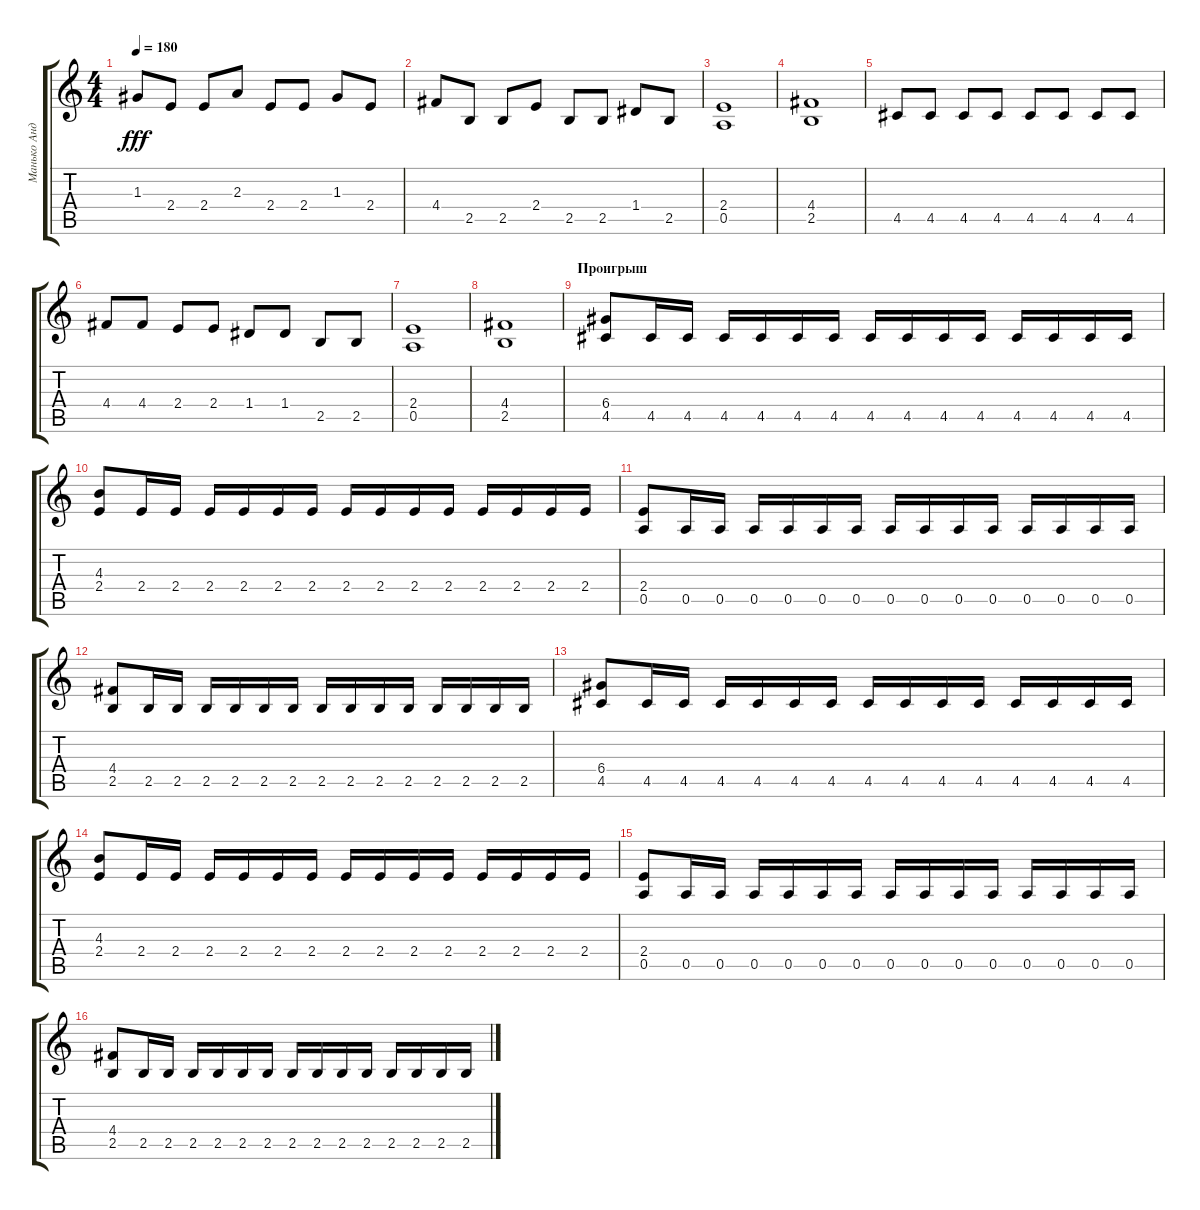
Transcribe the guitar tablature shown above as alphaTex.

\track ("Манько Андрей" "Манько Анд") {instrument distortionguitar}
\staff {score tabs}
\tuning (E4 B3 G3 D3 A2 E2) {hide}
\ts (4 4)
\tempo 180
\clef g2
\ks c
1.3.8{dy fff} 2.4.8 2.4.8 2.3.8 2.4.8 2.4.8 1.3.8 2.4.8 |
4.4.8 2.5.8 2.5.8 2.4.8 2.5.8 2.5.8 1.4.8 2.5.8 |
(2.4 0.5).1 |
(4.4 2.5).1 |
4.5.8 4.5.8 4.5.8 4.5.8 4.5.8 4.5.8 4.5.8 4.5.8 |
4.4.8 4.4.8 2.4.8 2.4.8 1.4.8 1.4.8 2.5.8 2.5.8 |
(2.4 0.5).1 |
(4.4 2.5).1 |
\section ("" "Проигрыш")
(6.4 4.5).8 4.5.16 4.5.16 4.5.16 4.5.16 4.5.16 4.5.16 4.5.16 4.5.16 4.5.16 4.5.16 4.5.16 4.5.16 4.5.16 4.5.16 |
(4.3 2.4).8 2.4.16 2.4.16 2.4.16 2.4.16 2.4.16 2.4.16 2.4.16 2.4.16 2.4.16 2.4.16 2.4.16 2.4.16 2.4.16 2.4.16 |
(2.4 0.5).8 0.5.16 0.5.16 0.5.16 0.5.16 0.5.16 0.5.16 0.5.16 0.5.16 0.5.16 0.5.16 0.5.16 0.5.16 0.5.16 0.5.16 |
(4.4 2.5).8 2.5.16 2.5.16 2.5.16 2.5.16 2.5.16 2.5.16 2.5.16 2.5.16 2.5.16 2.5.16 2.5.16 2.5.16 2.5.16 2.5.16 |
(6.4 4.5).8 4.5.16 4.5.16 4.5.16 4.5.16 4.5.16 4.5.16 4.5.16 4.5.16 4.5.16 4.5.16 4.5.16 4.5.16 4.5.16 4.5.16 |
(4.3 2.4).8 2.4.16 2.4.16 2.4.16 2.4.16 2.4.16 2.4.16 2.4.16 2.4.16 2.4.16 2.4.16 2.4.16 2.4.16 2.4.16 2.4.16 |
(2.4 0.5).8 0.5.16 0.5.16 0.5.16 0.5.16 0.5.16 0.5.16 0.5.16 0.5.16 0.5.16 0.5.16 0.5.16 0.5.16 0.5.16 0.5.16 |
(4.4 2.5).8 2.5.16 2.5.16 2.5.16 2.5.16 2.5.16 2.5.16 2.5.16 2.5.16 2.5.16 2.5.16 2.5.16 2.5.16 2.5.16 2.5.16
